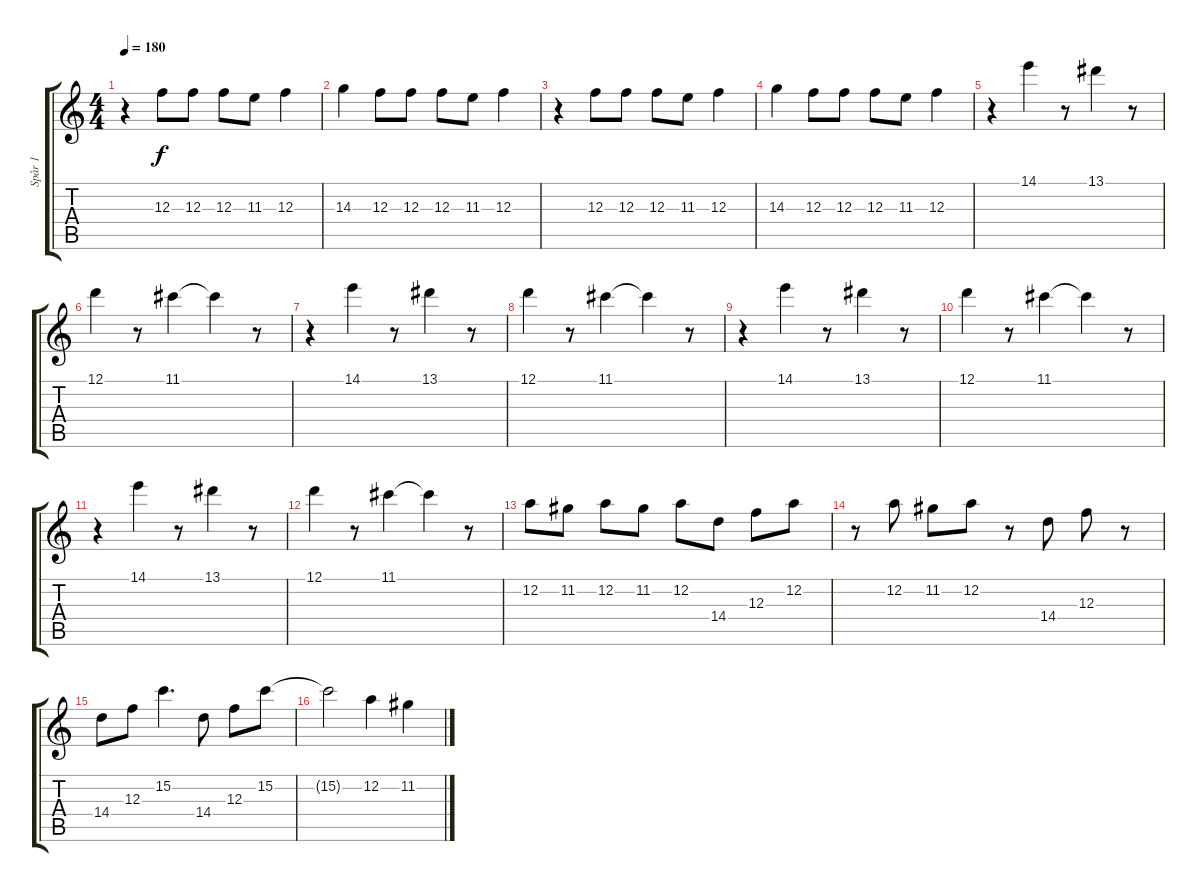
\track ("Spår 1" "Spår 1") {instrument distortionguitar}
\staff {score tabs}
\tuning (D4 A3 F3 C3 G2 D2) {hide}
\ts (4 4)
\tempo 180
\clef g2
\ks c
r.4{dy f} 12.3.8 12.3.8 12.3.8 11.3.8 12.3.4 |
14.3.4 12.3.8 12.3.8 12.3.8 11.3.8 12.3.4 |
r.4 12.3.8 12.3.8 12.3.8 11.3.8 12.3.4 |
14.3.4 12.3.8 12.3.8 12.3.8 11.3.8 12.3.4 |
r.4 14.1.4 r.8 13.1.4 r.8 |
12.1.4 r.8 11.1.4 11.1{t}.4 r.8 |
r.4 14.1.4 r.8 13.1.4 r.8 |
12.1.4 r.8 11.1.4 11.1{t}.4 r.8 |
r.4 14.1.4 r.8 13.1.4 r.8 |
12.1.4 r.8 11.1.4 11.1{t}.4 r.8 |
r.4 14.1.4 r.8 13.1.4 r.8 |
12.1.4 r.8 11.1.4 11.1{t}.4 r.8 |
12.2.8 11.2.8 12.2.8 11.2.8 12.2.8 14.4.8 12.3.8 12.2.8 |
r.8 12.2.8 11.2.8 12.2.8 r.8 14.4.8 12.3.8 r.8 |
14.4.8 12.3.8 15.2.4{d} 14.4.8 12.3.8 15.2.8 |
15.2{t}.2 12.2.4 11.2.4
